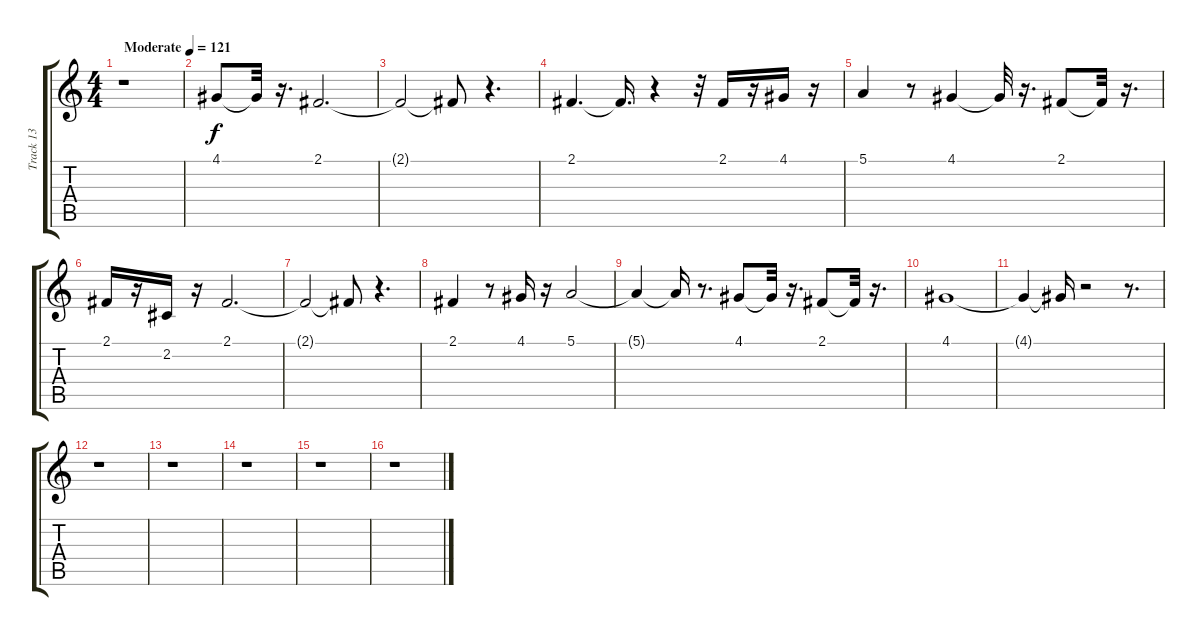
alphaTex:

\track ("Track 13" "Track 13") {instrument flute}
\staff {score tabs}
\tuning (E4 B3 G3 D3 A2 E2) {hide}
\ts (4 4)
\tempo (121 "Moderate")
\clef g2
\ks c
r.1{dy f instrument flute} |
4.1.8 4.1{t}.32 r.16{d} 2.1.2{d} |
2.1{t}.2 2.1{t}.8 r.4{d} |
2.1.4{d} 2.1{t}.16{d} r.4 r.32 2.1.16 r.16 4.1.16 r.16 |
5.1.4 r.8 4.1.4 4.1{t}.32 r.16{d} 2.1.8 2.1{t}.32 r.16{d} |
2.1.16 r.16 2.2.16 r.16 2.1.2{d} |
2.1{t}.2 2.1{t}.8 r.4{d} |
2.1.4 r.8 4.1.16 r.16 5.1.2 |
5.1{t}.4 5.1{t}.16 r.8{d} 4.1.8 4.1{t}.32 r.16{d} 2.1.8 2.1{t}.32 r.16{d} |
4.1.1 |
4.1{t}.4 4.1{t}.16 r.2 r.8{d} |
r.1 |
r.1 |
r.1 |
r.1 |
r.1
